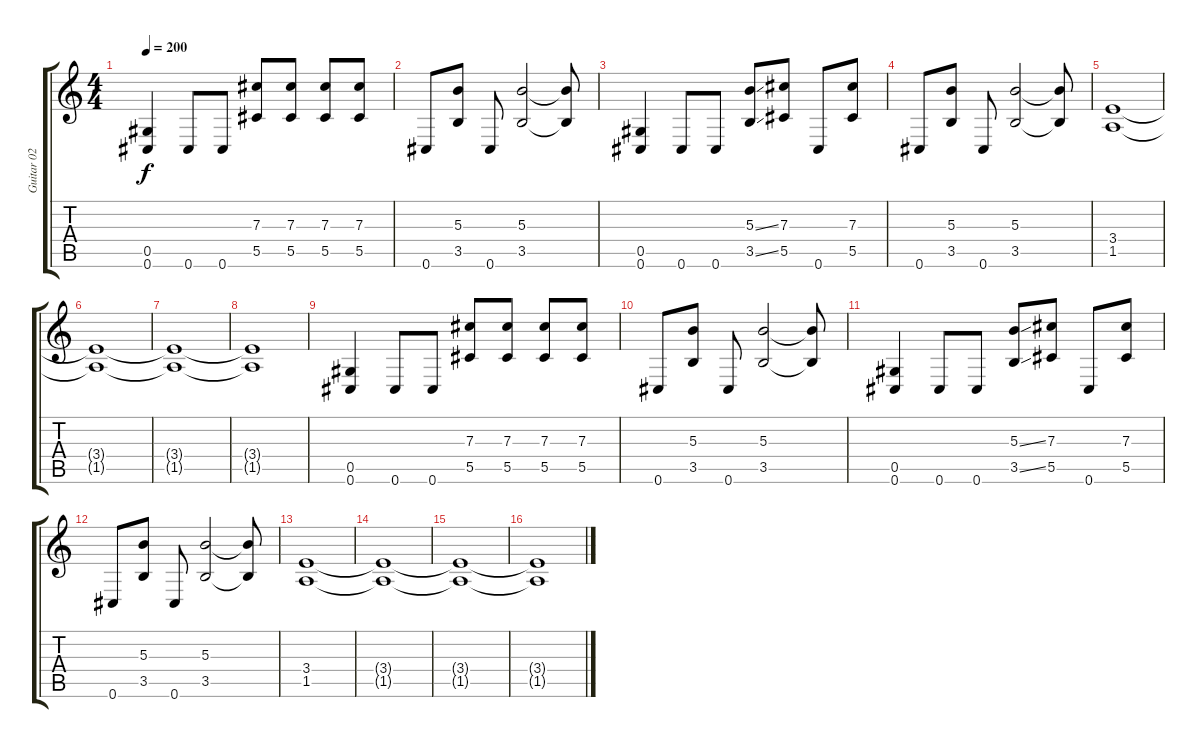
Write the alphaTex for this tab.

\track ("Guitar 02" "Guitar 02") {instrument distortionguitar}
\staff {score tabs}
\tuning (Eb4 Bb3 Gb3 Db3 Ab2 Db2) {hide}
\ts (4 4)
\tempo 200
\clef g2
\ks c
(0.5 0.6).4{dy f} 0.6.8 0.6.8 (7.3 5.5).8 (7.3 5.5).8 (7.3 5.5).8 (7.3 5.5).8 |
0.6.8 (5.3 3.5).8 0.6.8 (5.3 3.5).2 (5.3{t} 3.5{t}).8 |
(0.5 0.6).4 0.6.8 0.6.8 (5.3{ss} 3.5{ss}).8 (7.3 5.5).8 0.6.8 (7.3 5.5).8 |
0.6.8 (5.3 3.5).8 0.6.8 (5.3 3.5).2 (5.3{t} 3.5{t}).8 |
(3.4 1.5).1 |
(3.4{t} 1.5{t}).1 |
(3.4{t} 1.5{t}).1 |
(3.4{t} 1.5{t}).1 |
(0.5 0.6).4 0.6.8 0.6.8 (7.3 5.5).8 (7.3 5.5).8 (7.3 5.5).8 (7.3 5.5).8 |
0.6.8 (5.3 3.5).8 0.6.8 (5.3 3.5).2 (5.3{t} 3.5{t}).8 |
(0.5 0.6).4 0.6.8 0.6.8 (5.3{ss} 3.5{ss}).8 (7.3 5.5).8 0.6.8 (7.3 5.5).8 |
0.6.8 (5.3 3.5).8 0.6.8 (5.3 3.5).2 (5.3{t} 3.5{t}).8 |
(3.4 1.5).1 |
(3.4{t} 1.5{t}).1 |
(3.4{t} 1.5{t}).1 |
(3.4{t} 1.5{t}).1
